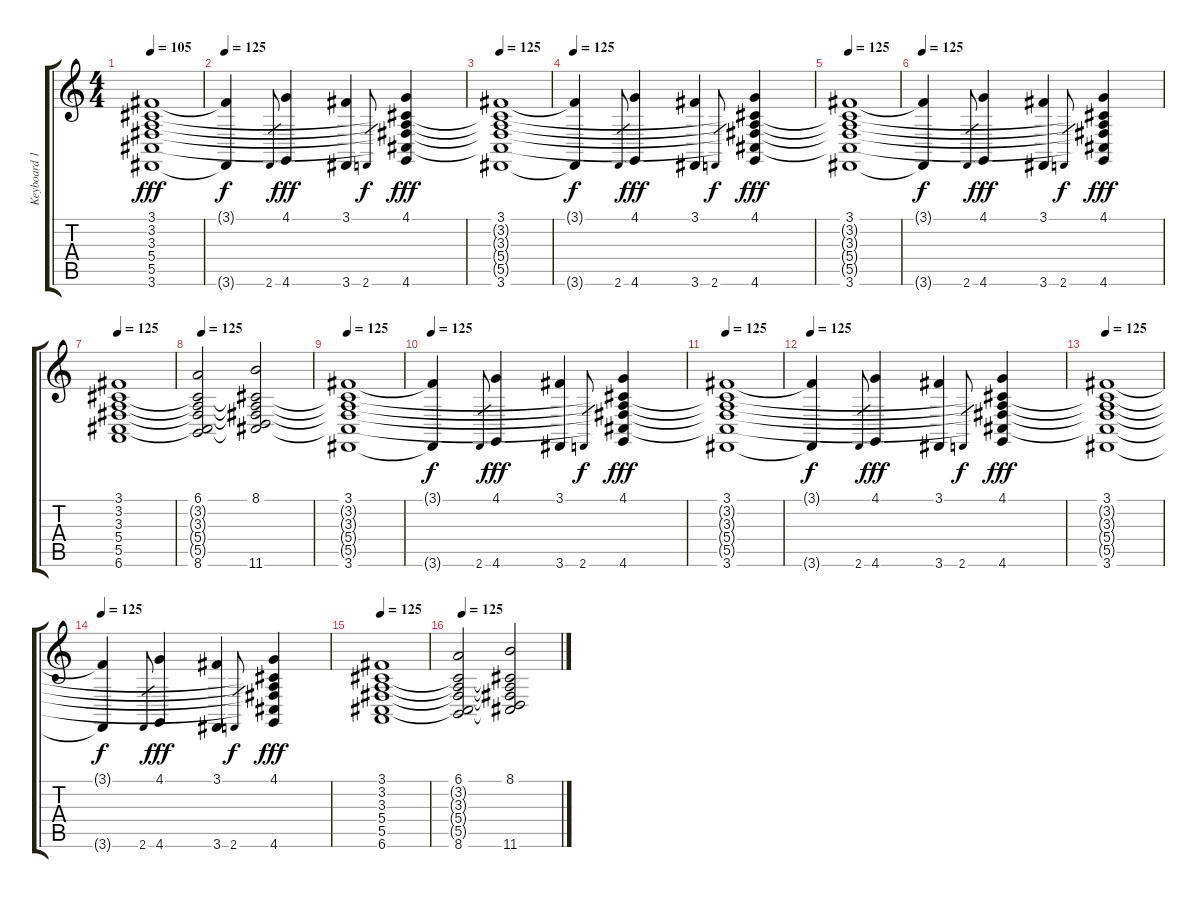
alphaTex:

\track ("Keyboard 1" "Keyboard 1") {instrument reedorgan}
\staff {score tabs}
\tuning (Eb4 Bb3 Gb3 Db3 Ab2 Eb2) {hide}
\ts (4 4)
\tempo 105
\tempo 125
\tempo 105
\clef g2
\ks c
(3.1 3.2 3.3 5.4 5.5 3.6).1{dy fff instrument reedorgan} |
\tempo 125
(3.1{t} 3.6{t}).4{dy f} 2.6.8{gr} (4.1 4.6).4{dy fff} (3.1 3.6).4 2.6.8{gr dy f} (4.1 3.2{t} 3.3{t} 5.4{t} 5.5{t} 4.6).4{dy fff} |
\tempo 125
(3.1 3.2{t} 3.3{t} 5.4{t} 5.5{t} 3.6).1 |
\tempo 125
(3.1{t} 3.6{t}).4{dy f} 2.6.8{gr} (4.1 4.6).4{dy fff} (3.1 3.6).4 2.6.8{gr dy f} (4.1 3.2{t} 3.3{t} 5.4{t} 5.5{t} 4.6).4{dy fff} |
\tempo 125
(3.1 3.2{t} 3.3{t} 5.4{t} 5.5{t} 3.6).1 |
\tempo 125
(3.1{t} 3.6{t}).4{dy f} 2.6.8{gr} (4.1 4.6).4{dy fff} (3.1 3.6).4 2.6.8{gr dy f} (4.1 3.2{t} 3.3{t} 5.4{t} 5.5{t} 4.6).4{dy fff} |
\tempo 125
(3.1 3.2 3.3 5.4 5.5 6.6).1 |
\tempo 125
(6.1 3.2{t} 3.3{t} 5.4{t} 5.5{t} 8.6).2 (8.1 3.2{t} 3.3{t} 5.4{t} 5.5{t} 11.6).2 |
\tempo 125
(3.1 3.2{t} 3.3{t} 5.4{t} 5.5{t} 3.6).1 |
\tempo 125
(3.1{t} 3.6{t}).4{dy f} 2.6.8{gr} (4.1 4.6).4{dy fff} (3.1 3.6).4 2.6.8{gr dy f} (4.1 3.2{t} 3.3{t} 5.4{t} 5.5{t} 4.6).4{dy fff} |
\tempo 125
(3.1 3.2{t} 3.3{t} 5.4{t} 5.5{t} 3.6).1 |
\tempo 125
(3.1{t} 3.6{t}).4{dy f} 2.6.8{gr} (4.1 4.6).4{dy fff} (3.1 3.6).4 2.6.8{gr dy f} (4.1 3.2{t} 3.3{t} 5.4{t} 5.5{t} 4.6).4{dy fff} |
\tempo 125
(3.1 3.2{t} 3.3{t} 5.4{t} 5.5{t} 3.6).1 |
\tempo 125
(3.1{t} 3.6{t}).4{dy f} 2.6.8{gr} (4.1 4.6).4{dy fff} (3.1 3.6).4 2.6.8{gr dy f} (4.1 3.2{t} 3.3{t} 5.4{t} 5.5{t} 4.6).4{dy fff} |
\tempo 125
(3.1 3.2 3.3 5.4 5.5 6.6).1 |
\tempo 125
(6.1 3.2{t} 3.3{t} 5.4{t} 5.5{t} 8.6).2 (8.1 3.2{t} 3.3{t} 5.4{t} 5.5{t} 11.6).2
